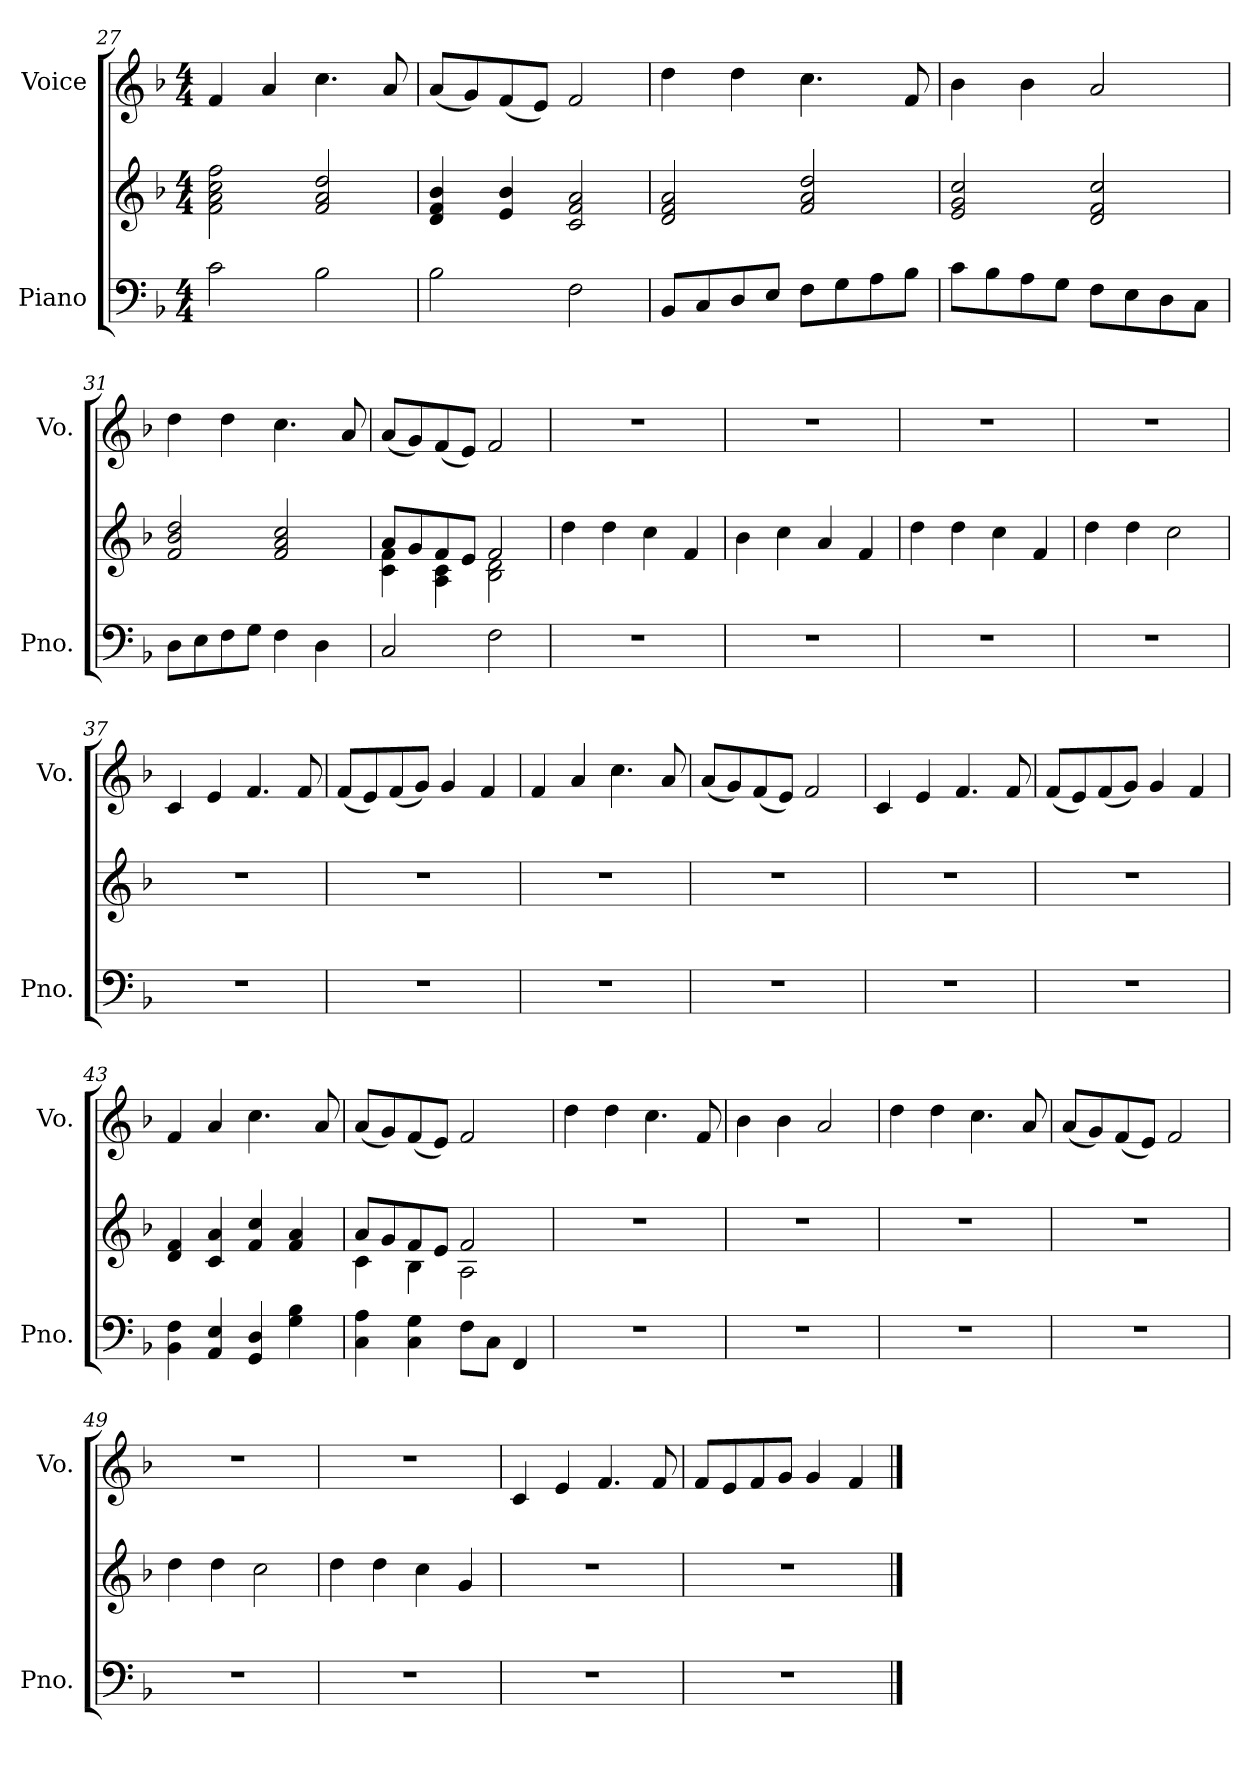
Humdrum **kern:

**kern	**kern	**kern
*part2	*part2	*part1
*staff3	*staff2	*staff1
*I"Piano	*	*I"Voice
*I'Pno.	*	*I'Vo.
*clefF4	*clefG2	*clefG2
*k[b-]	*k[b-]	*k[b-]
*M4/4	*M4/4	*M4/4
=27	=27	=27
2c\	2f\ 2a\ 2cc\ 2ff\	4f/
.	.	4a/
2B-\	2f/ 2a/ 2dd/	4.cc\
.	.	8a/
=28	=28	=28
2B-\	4d/ 4f/ 4b-/	(8a/L
.	.	8g/)
.	4e/ 4b-/	(8f/
.	.	8e/J)
2F\	2c/ 2f/ 2a/	2f/
!!LO:LB:g=z
=29	=29	=29
8BB-/L	2d/ 2f/ 2a/	4dd\
8C/	.	.
8D/	.	4dd\
8E/J	.	.
8F\L	2f/ 2a/ 2dd/	4.cc\
8G\	.	.
8A\	.	.
8B-\J	.	8f/
=30	=30	=30
8c\L	2e/ 2g/ 2cc/	4b-\
8B-\	.	.
8A\	.	4b-\
8G\J	.	.
8F\L	2d/ 2f/ 2cc/	2a/
8E\	.	.
8D\	.	.
8C\J	.	.
=31	=31	=31
8D\L	2f/ 2b-/ 2dd/	4dd\
8E\	.	.
8F\	.	4dd\
8G\J	.	.
4F\	2f/ 2a/ 2cc/	4.cc\
4D\	.	.
.	.	8a/
=32	=32	=32
*	*^	*
2C/	8a/L	4c\ 4f\	(8a/L
.	8g/	.	8g/)
.	8f/	4A\ 4c\	(8f/
.	8e/J	.	8e/J)
2F\	2f/	2B-\ 2d\	2f/
*	*v	*v	*
=33	=33	=33
1r	4dd\	1r
.	4dd\	.
.	4cc\	.
.	4f/	.
=34	=34	=34
1r	4b-\	1r
.	4cc\	.
.	4a/	.
.	4f/	.
!!LO:LB:g=z
=35	=35	=35
1r	4dd\	1r
.	4dd\	.
.	4cc\	.
.	4f/	.
=36	=36	=36
1r	4dd\	1r
.	4dd\	.
.	2cc\	.
=37	=37	=37
1r	1r	4c/
.	.	4e/
.	.	4.f/
.	.	8f/
=38	=38	=38
1r	1r	(8f/L
.	.	8e/)
.	.	(8f/
.	.	8g/J)
.	.	4g/
.	.	4f/
=39	=39	=39
1r	1r	4f/
.	.	4a/
.	.	4.cc\
.	.	8a/
=40	=40	=40
1r	1r	(8a/L
.	.	8g/)
.	.	(8f/
.	.	8e/J)
.	.	2f/
=41	=41	=41
1r	1r	4c/
.	.	4e/
.	.	4.f/
.	.	8f/
!!LO:PB:g=z
=42	=42	=42
1r	1r	(8f/L
.	.	8e/)
.	.	(8f/
.	.	8g/J)
.	.	4g/
.	.	4f/
=43	=43	=43
4BB-\ 4F\	4d/ 4f/	4f/
4AA/ 4E/	4c/ 4a/	4a/
4GG/ 4D/	4f/ 4cc/	4.cc\
4G\ 4B-\	4f/ 4a/	.
.	.	8a/
=44	=44	=44
*	*^	*
4C\ 4A\	8a/L	4c\	(8a/L
.	8g/	.	8g/)
4C\ 4G\	8f/	4B-\	(8f/
.	8e/J	.	8e/J)
8F\L	2f/	2A\	2f/
8C\J	.	.	.
4FF/	.	.	.
*	*v	*v	*
=45	=45	=45
1r	1r	4dd\
.	.	4dd\
.	.	4.cc\
.	.	8f/
=46	=46	=46
1r	1r	4b-\
.	.	4b-\
.	.	2a/
=47	=47	=47
1r	1r	4dd\
.	.	4dd\
.	.	4.cc\
.	.	8a/
=48	=48	=48
1r	1r	(8a/L
.	.	8g/)
.	.	(8f/
.	.	8e/J)
.	.	2f/
!!LO:LB:g=z
=49	=49	=49
1r	4dd\	1r
.	4dd\	.
.	2cc\	.
=50	=50	=50
1r	4dd\	1r
.	4dd\	.
.	4cc\	.
.	4g/	.
=51	=51	=51
1r	1r	4c/
.	.	4e/
.	.	4.f/
.	.	8f/
=52	=52	=52
1r	1r	8f/L
.	.	8e/
.	.	8f/
.	.	8g/J
.	.	4g/
.	.	4f/
==	==	==
*-	*-	*-
